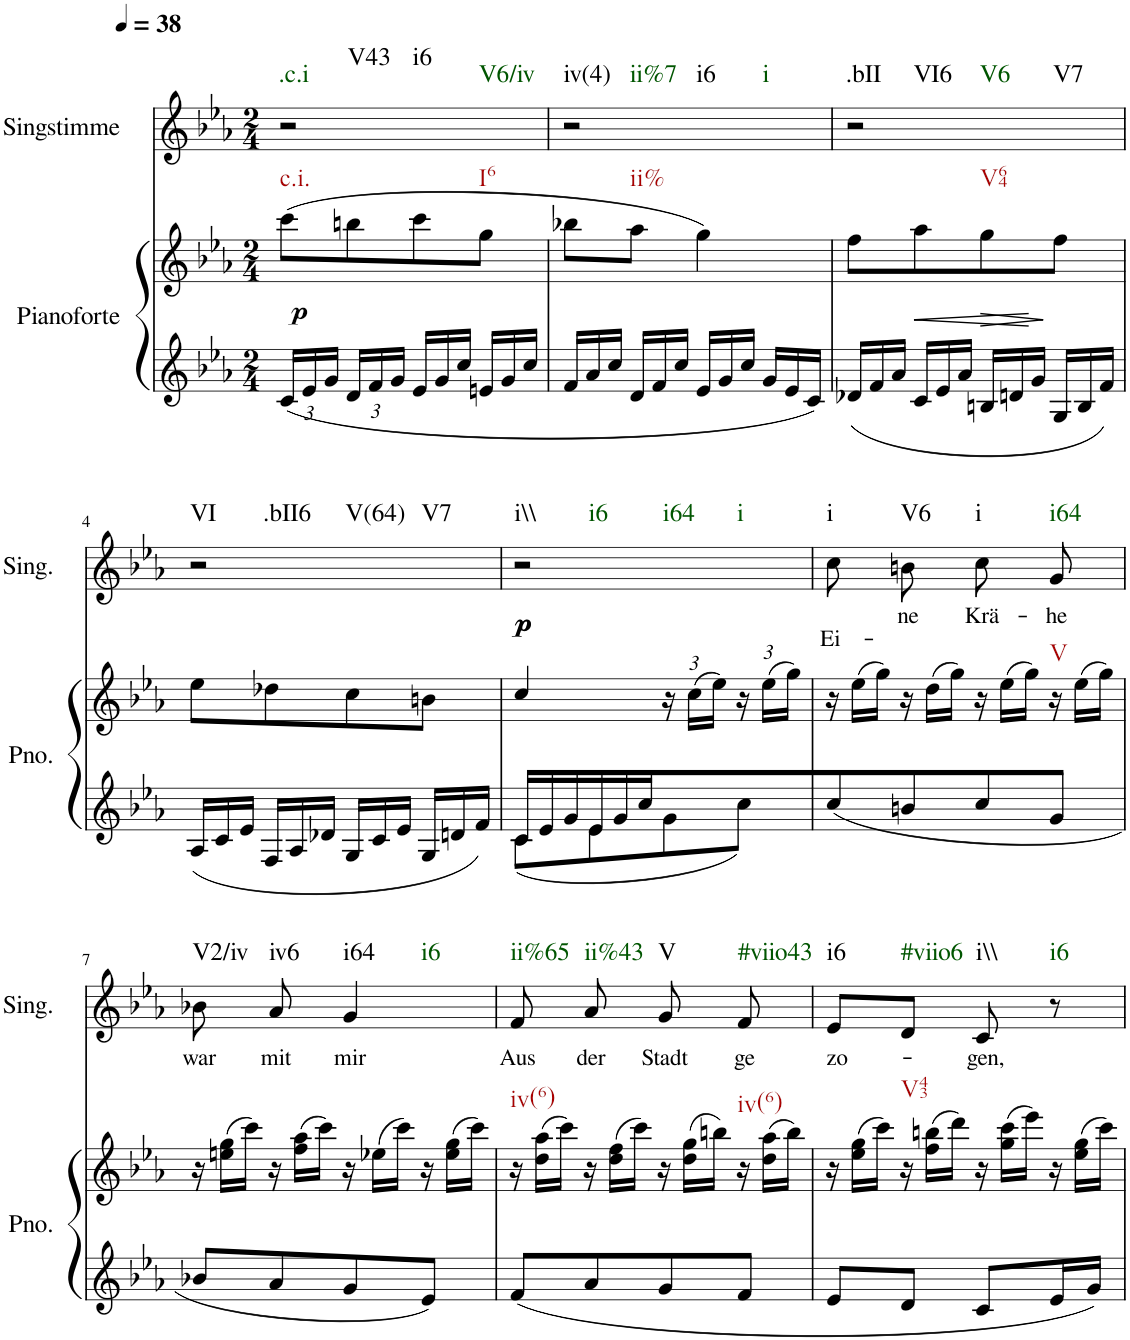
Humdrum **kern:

**kern	**kern	**dynam	**kern	**text	**dynam	**harte
*part2	*part2	*part2	*part1	*part1	*part1	*part1
*staff3	*staff2	*staff2/3	*staff1	*staff1	*staff1	*
*I"Pianoforte	*	*	*I"Singstimme	*	*	*
*I'Pno.	*	*	*I'Sing.	*	*	*
*clefG2	*clefG2	*	*clefG2	*	*	*
*k[b-e-a-]	*k[b-e-a-]	*	*k[b-e-a-]	*	*	*
*M2/4	*M2/4	*	*M2/4	*	*	*
*MM38	*MM38	*	*MM38	*	*	*
*Xbrackettup	*	*	*	*	*	*
=1	=1	=1	=1	=1	=1	=1
!	!	!LO:DY:a=2	!	!	!	!LO:H:n=1:kt=.c.i
!	!	!	!	!	!	!LO:H:n=2:kt=V43
!	!	!	!	!	!	!LO:H:n=3:kt=i6
!	!	!	!	!	!	!LO:H:n=4:kt=V6/iv
24c/LL	(8ccc\L	p	2r	.	.	N N N N
24e-/	.	.	.	.	.	.
24g/JJ	.	.	.	.	.	.
24d/LL	8bbn\	.	.	.	.	.
24f/	.	.	.	.	.	.
24g/JJ	.	.	.	.	.	.
*Xtuplet	*	*	*	*	*	*
24e-/LL	8ccc\	.	.	.	.	.
24g/	.	.	.	.	.	.
24cc/JJ	.	.	.	.	.	.
24en/LL	8gg\J	.	.	.	.	.
24g/	.	.	.	.	.	.
24cc/JJ	.	.	.	.	.	.
=2	=2	=2	=2	=2	=2	=2
!	!	!	!	!	!	!LO:H:n=1:kt=iv(4)
!	!	!	!	!	!	!LO:H:n=2:kt=ii%7
!	!	!	!	!	!	!LO:H:n=3:kt=i6
!	!	!	!	!	!	!LO:H:n=4:kt=i
24f/LL	8bb-X\L	.	2r	.	.	N N N N
24a-/	.	.	.	.	.	.
24cc/JJ	.	.	.	.	.	.
24d/LL	8aa-\J	.	.	.	.	.
24f/	.	.	.	.	.	.
24cc/JJ	.	.	.	.	.	.
24e-/LL	4gg\)	.	.	.	.	.
24g/	.	.	.	.	.	.
24cc/JJ	.	.	.	.	.	.
24g/LL	.	.	.	.	.	.
24e-/	.	.	.	.	.	.
24c/JJ	.	.	.	.	.	.
=3	=3	=3	=3	=3	=3	=3
!	!	!	!	!	!	!LO:H:n=1:kt=.bII
!	!	!	!	!	!	!LO:H:n=2:kt=VI6
!	!	!	!	!	!	!LO:H:n=3:kt=V6
!	!	!	!	!	!	!LO:H:n=4:kt=V7
24d-X/LL	8ff\L	.	2r	.	.	N N N N
24f/	.	.	.	.	.	.
24a-/JJ	.	.	.	.	.	.
!	!	!LO:HP:b	!	!	!	!
24c/LL	8aa-\	<	.	.	.	.
24e-/	.	.	.	.	.	.
24a-/JJ	.	.	.	.	.	.
!	!	!LO:HP:n=1:b	!	!	!	!
24Bn/LL	8gg\	[ >	.	.	.	.
24dn/	.	.	.	.	.	.
24g/JJ	.	.	.	.	.	.
24G/LL	8ff\J	]	.	.	.	.
24B/	.	.	.	.	.	.
24f/JJ	.	.	.	.	.	.
!!LO:LB:g=z
=4	=4	=4	=4	=4	=4	=4
!	!	!	!	!	!	!LO:H:n=1:kt=VI
!	!	!	!	!	!	!LO:H:n=2:kt=.bII6
!	!	!	!	!	!	!LO:H:n=3:kt=V(64)
!	!	!	!	!	!	!LO:H:n=4:kt=V7
24A-/LL	8ee-\L	.	2r	.	.	N N N N
24c/	.	.	.	.	.	.
24e-/JJ	.	.	.	.	.	.
24F/LL	8dd-X\	.	.	.	.	.
24A-/	.	.	.	.	.	.
24d-X/JJ	.	.	.	.	.	.
24G/LL	8cc\	.	.	.	.	.
24c/	.	.	.	.	.	.
24e-/JJ	.	.	.	.	.	.
24G/LL	8bn\J	.	.	.	.	.
24dn/	.	.	.	.	.	.
24f/JJ	.	.	.	.	.	.
=5	=5	=5	=5	=5	=5	=5
*^	*	*	*	*	*	*
!	!	!	!	!	!	!LO:DY:b	!
!	!	!	!	!	!	!LO:DY:n=1:b	!LO:H:n=1:kt=i\\
!	!	!	!	!	!	!	!LO:H:n=2:kt=i6
!	!	!	!	!	!	!	!LO:H:n=3:kt=i64
!	!	!	!	!	!	!	!LO:H:n=4:kt=i
24c/LL	8c\L	4cc/	.	2r	.	p p	N N N N
24e-/	.	.	.	.	.	.	.
24g/	.	.	.	.	.	.	.
24e-/	8e-\	.	.	.	.	.	.
24g/	.	.	.	.	.	.	.
24cc/JJ	.	.	.	.	.	.	.
*	*	*Xbrackettup	*	*	*	*	*
4ryy	8g\	24r	.	.	.	.	.
.	.	(24cc\LL	.	.	.	.	.
.	.	24ee-\JJ)	.	.	.	.	.
.	8cc\J	24r	.	.	.	.	.
.	.	(24ee-\LL	.	.	.	.	.
.	.	24gg\JJ)	.	.	.	.	.
*v	*v	*	*	*	*	*	*
=6	=6	=6	=6	=6	=6	=6
*	*Xtuplet	*	*	*	*	*
!	!	!	!	!LO:LY:b	!	!LO:H:kt=i
8cc/L	24r	.	8cc\	Ei-	.	N
.	(24ee-\LL	.	.	.	.	.
.	24gg\JJ)	.	.	.	.	.
!	!	!	!	!LO:LY:b	!	!LO:H:kt=V6
8bn/	24r	.	8bn\	-ne	.	N
.	(24dd\LL	.	.	.	.	.
.	24gg\JJ)	.	.	.	.	.
!	!	!	!	!LO:LY:b	!	!LO:H:kt=i
8cc/	24r	.	8cc\	Krä-	.	N
.	(24ee-\LL	.	.	.	.	.
.	24gg\JJ)	.	.	.	.	.
!	!	!	!	!LO:LY:b	!	!LO:H:kt=i64
8g/J	24r	.	8g/	-he	.	N
.	(24ee-\LL	.	.	.	.	.
.	24gg\JJ)	.	.	.	.	.
!!LO:LB:g=z
=7	=7	=7	=7	=7	=7	=7
!	!	!	!	!LO:LY:b	!	!LO:H:kt=V2/iv
8b-X/L	24r	.	8b-X\	war	.	N
.	(24een\ 24gg\LL	.	.	.	.	.
.	24ccc\JJ)	.	.	.	.	.
!	!	!	!	!LO:LY:b	!	!LO:H:kt=iv6
8a-/	24r	.	8a-/	mit	.	N
.	(24ff\ 24aa-\LL	.	.	.	.	.
.	24ccc\JJ)	.	.	.	.	.
!	!	!	!	!LO:LY:b	!	!LO:H:n=1:kt=i64
!	!	!	!	!	!	!LO:H:n=2:kt=i6
8g/	24r	.	4g/	mir	.	N N
.	(24ee-X\LL	.	.	.	.	.
.	24ccc\JJ)	.	.	.	.	.
8e-/J	24r	.	.	.	.	.
.	(24ee-\ 24gg\LL	.	.	.	.	.
.	24ccc\JJ)	.	.	.	.	.
=8	=8	=8	=8	=8	=8	=8
!	!	!	!	!LO:LY:b	!	!LO:H:kt=ii%65
8f/L	24r	.	8f/	Aus	.	N
.	(24dd\ 24aa-\LL	.	.	.	.	.
.	24ccc\JJ)	.	.	.	.	.
!	!	!	!	!LO:LY:b	!	!LO:H:kt=ii%43
8a-/	24r	.	8a-/	der	.	N
.	(24dd\ 24ff\LL	.	.	.	.	.
.	24ccc\JJ)	.	.	.	.	.
!	!	!	!	!LO:LY:b	!	!LO:H:kt=V
8g/	24r	.	8g/	Stadt	.	N
.	(24dd\ 24gg\LL	.	.	.	.	.
.	24bbn\JJ)	.	.	.	.	.
!	!	!	!	!LO:LY:b	!	!LO:H:kt=#viio43
8f/J	24r	.	8f/	ge	.	N
.	(24dd\ 24aa-\LL	.	.	.	.	.
.	24bb\JJ)	.	.	.	.	.
=9	=9	=9	=9	=9	=9	=9
!	!	!	!	!LO:LY:b	!	!LO:H:kt=i6
8e-/L	24r	.	8e-/L	zo-	.	N
.	(24ee-\ 24gg\LL	.	.	.	.	.
.	24ccc\JJ)	.	.	.	.	.
!	!	!	!	!	!	!LO:H:kt=#viio6
8d/J	24r	.	8d/J	.	.	N
.	(24ff\ 24bbn\LL	.	.	.	.	.
.	24ddd\JJ)	.	.	.	.	.
!	!	!	!	!LO:LY:b	!	!LO:H:kt=i\\
8c/L	24r	.	8c/	-gen,	.	N
.	(24gg\ 24ccc\LL	.	.	.	.	.
.	24eee-\JJ)	.	.	.	.	.
!	!	!	!	!	!	!LO:H:kt=i6
16e-/L	24r	.	8r	.	.	N
.	(24ee-\ 24gg\LL	.	.	.	.	.
16g/JJ	.	.	.	.	.	.
.	24ccc\JJ)	.	.	.	.	.
=	=	=	=	=	=	=
*-	*-	*-	*-	*-	*-	*-
